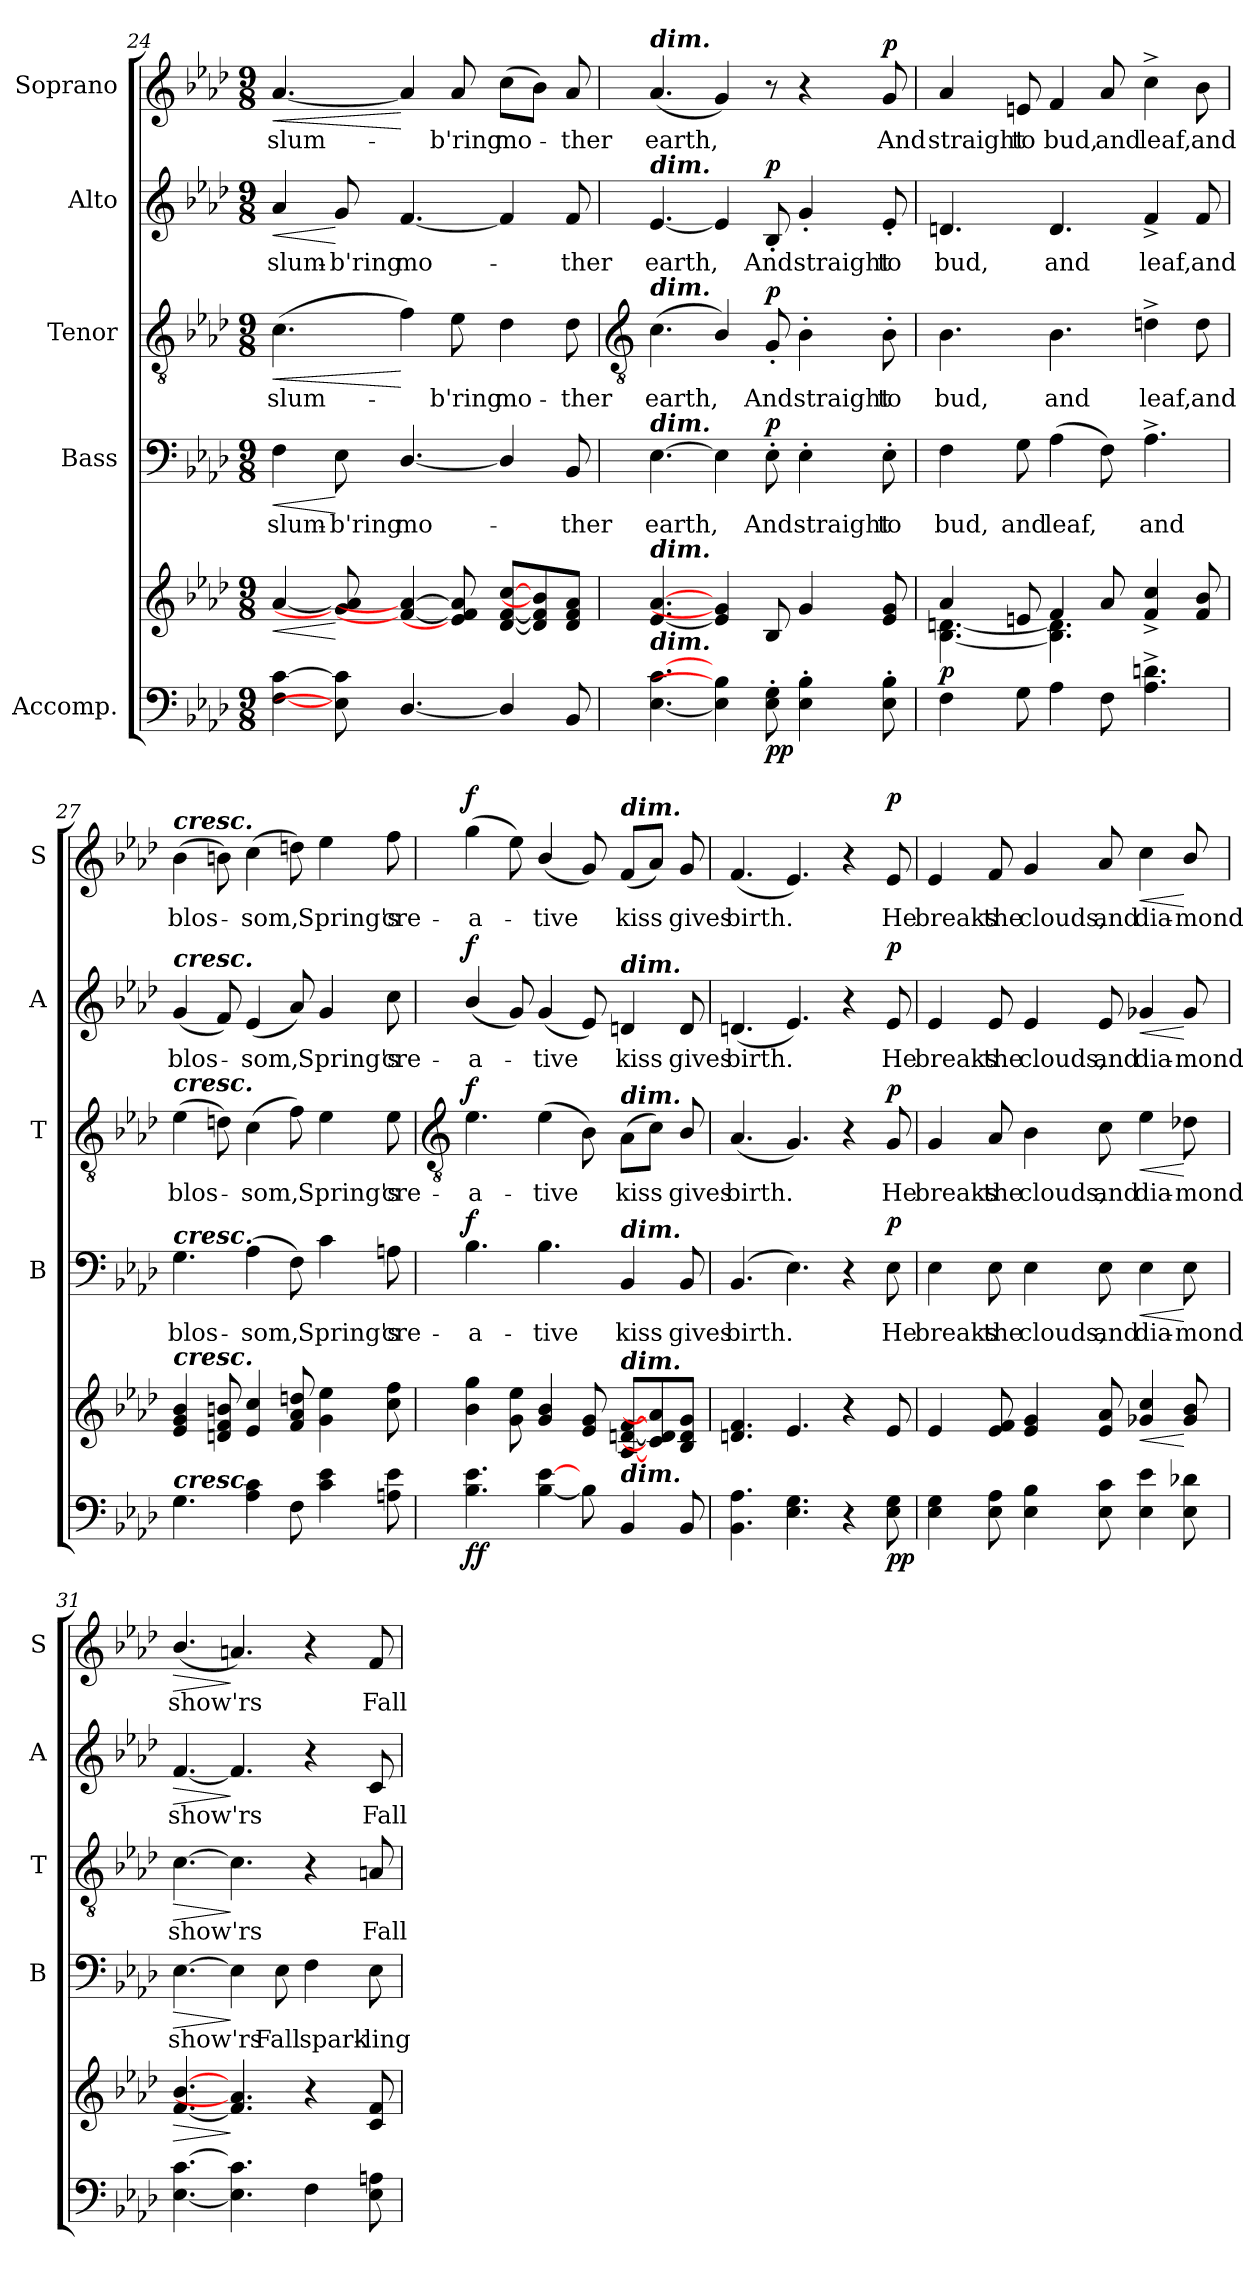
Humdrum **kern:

**kern	**kern	**dynam	**kern	**text	**dynam	**kern	**text	**dynam	**kern	**text	**dynam	**kern	**text	**dynam
*part5	*part5	*part5	*part4	*part4	*part4	*part3	*part3	*part3	*part2	*part2	*part2	*part1	*part1	*part1
*staff6	*staff5	*staff5/6	*staff4	*staff4	*staff4	*staff3	*staff3	*staff3	*staff2	*staff2	*staff2	*staff1	*staff1	*staff1
*I"Accomp.	*	*	*I"Bass	*	*	*I"Tenor	*	*	*I"Alto	*	*	*I"Soprano	*	*
*	*	*	*I'B	*	*	*I'T	*	*	*I'A	*	*	*I'S	*	*
*clefF4	*clefG2	*	*clefF4	*	*	*clefGv2	*	*	*clefG2	*	*	*clefG2	*	*
*k[b-e-a-d-]	*k[b-e-a-d-]	*	*k[b-e-a-d-]	*	*	*k[b-e-a-d-]	*	*	*k[b-e-a-d-]	*	*	*k[b-e-a-d-]	*	*
*A-:	*A-:	*	*A-:	*	*	*A-:	*	*	*A-:	*	*	*A-:	*	*
*M9/8	*M9/8	*	*M9/8	*	*	*M9/8	*	*	*M9/8	*	*	*M9/8	*	*
=24	=24	=24	=24	=24	=24	=24	=24	=24	=24	=24	=24	=24	=24	=24
!	!	!LO:HP:b	!	!LO:LY:b	!LO:HP:b	!	!LO:LY:b	!LO:HP:b	!	!LO:LY:b	!LO:HP:b	!	!LO:LY:b	!LO:HP:b
[4F [4c	[4a-	<	4F	slum-	<	(>4.c	slum-	<	4a-	slum-	<	[4.a-	slum-	<
!	!	!	!	!LO:LY:b	!	!	!	!	!	!LO:LY:b	!	!	!	!
8E-] 8c]	8g] 8a-]	[	8E-	-b'ring	[	.	.	.	8g	-b'ring	[	.	.	.
!	!	!	!	!LO:LY:b	!	!	!	!	!	!LO:LY:b	!	!	!	!
[4.D-/	4f_ 4a-_	.	[4.D-/	mo-	.	4f)	.	[	[4.f	mo-	.	4a-]	.	[
!	!	!	!	!	!	!	!LO:LY:b	!	!	!	!	!	!LO:LY:b	!
.	8e-] 8f] 8a-]	.	.	.	.	8e-	b'ring	.	.	.	.	8a-	b'ring	.
!	!	!	!	!	!	!	!LO:LY:b	!	!	!	!	!	!LO:LY:b	!
4D-/]	[8d- [8f [8ccL	.	4D-/]	.	.	4d-	mo-	.	4f]	.	.	(>8ccL	mo-	.
.	8d-] 8f] 8b-]	.	.	.	.	.	.	.	.	.	.	8b-J)	.	.
!	!	!	!	!LO:LY:b	!	!	!LO:LY:b	!	!	!LO:LY:b	!	!	!LO:LY:b	!
8BB-	8d- 8f 8a-J	.	8BB-	ther	.	8d-	-ther	.	8f	ther	.	8a-	ther	.
!!LO:LB:g=z
=25	=25	=25	=25	=25	=25	=25	=25	=25	=25	=25	=25	=25	=25	=25
*	*	*	*	*	*	*clefGv2	*	*	*	*	*	*	*	*
*	*^	*	*	*	*	*	*	*	*	*	*	*	*	*
!	!	!	!	!	!	!	!	!	!	!	!	!	!LO:TX:a:Bi:t=dim.	!	!
!	!	!	!	!	!	!	!	!	!	!LO:TX:a:Bi:t=dim.	!	!	!	!	!
!	!	!	!	!	!	!	!LO:TX:a:Bi:t=dim.	!	!	!	!	!	!	!	!
!	!	!	!	!LO:TX:a:Bi:t=dim.	!	!	!	!	!	!	!	!	!	!	!
!	!LO:TX:a:Bi:t=dim.	!	!	!	!	!	!	!	!	!	!	!	!	!	!
!LO:TX:a:Bi:t=dim.	!	!	!	!	!	!	!	!	!	!	!	!	!	!	!
!	!	!	!	!	!LO:LY:b	!	!	!LO:LY:b	!	!	!LO:LY:b	!	!	!LO:LY:b	!
[4.E- [4.c	[4.e- [4.a-	1ryy	.	[4.E-	earth,	.	(<4.c	earth,	.	[4.e-	earth,	.	(<4.a-	earth,	.
4E-] 4B-]	4e-] 4g]	.	.	4E-]	.	.	4B-/)	.	.	4e-]	.	.	4g)	.	.
!	!	!	!LO:DY:b=2	!	!LO:LY:b	!	!	!LO:LY:b	!	!	!LO:LY:b	!	!	!	!
!	!	!	!LO:DY:n=1:b	!	!	!LO:DY:b	!	!	!LO:DY:b	!	!	!LO:DY:b	!	!	!
8E-' 8G'	8B-	.	p p	8E-'	And	p	8G'	And	p	8B-'	And	p	8r	.	.
!	!	!	!	!	!LO:LY:b	!	!	!LO:LY:b	!	!	!LO:LY:b	!	!	!	!
4E-' 4B-'	4g	.	.	4E-'	straight	.	4B-'	straight	.	4g'	straight	.	4r	.	.
!	!	!	!	!	!LO:LY:b	!	!	!LO:LY:b	!	!	!LO:LY:b	!	!	!LO:LY:b	!LO:DY:b
8E-' 8B-'	8e- 8g	8ryy	.	8E-'	to	.	8B-'	to	.	8e-'	to	.	8g	And	p
=26	=26	=26	=26	=26	=26	=26	=26	=26	=26	=26	=26	=26	=26	=26	=26
!	!	!	!LO:DY:b	!	!LO:LY:b	!	!	!LO:LY:b	!	!	!LO:LY:b	!	!	!LO:LY:b	!
4F	4a-	[4.B-\ [4.dn\	p	4F	bud,	.	4.B-	bud,	.	4.dn	bud,	.	4a-	straight	.
!	!	!	!	!	!LO:LY:b	!	!	!	!	!	!	!	!	!LO:LY:b	!
8G	8en	.	.	8G	and	.	.	.	.	.	.	.	8en	to	.
!	!	!	!	!	!LO:LY:b	!	!	!LO:LY:b	!	!	!LO:LY:b	!	!	!LO:LY:b	!
4A-	4f	4.B-\] 4.d\]	.	(>4A-	leaf,	.	4.B-	and	.	4.d	and	.	4f	bud,	.
!	!	!	!	!	!	!	!	!	!	!	!	!	!	!LO:LY:b	!
8F	8a-	.	.	8F)	.	.	.	.	.	.	.	.	8a-	and	.
!	!	!	!	!	!LO:LY:b	!	!	!LO:LY:b	!	!	!LO:LY:b	!	!	!LO:LY:b	!
4.A-^ 4.dn^	4f^ 4cc^	4.ryy	.	4.A-^	and	.	4dn^	leaf,	.	4f^	leaf,	.	4cc^	leaf,	.
!	!	!	!	!	!	!	!	!LO:LY:b	!	!	!LO:LY:b	!	!	!LO:LY:b	!
.	8f 8b-	.	.	.	.	.	8d	and	.	8f	and	.	8b-	and	.
=27	=27	=27	=27	=27	=27	=27	=27	=27	=27	=27	=27	=27	=27	=27	=27
!	!	!	!	!	!	!	!	!	!	!	!	!	!LO:TX:a:Bi:t=cresc.	!	!
!	!	!	!	!	!	!	!	!	!	!LO:TX:a:Bi:t=cresc.	!	!	!	!	!
!	!	!	!	!	!	!	!LO:TX:a:Bi:t=cresc.	!	!	!	!	!	!	!	!
!	!	!	!	!LO:TX:a:Bi:t=cresc.	!	!	!	!	!	!	!	!	!	!	!
!	!LO:TX:a:Bi:t=cresc.	!	!	!	!	!	!	!	!	!	!	!	!	!	!
!LO:TX:a:Bi:t=cresc.	!	!	!	!	!	!	!	!	!	!	!	!	!	!	!
!	!	!	!	!	!LO:LY:b	!	!	!LO:LY:b	!	!	!LO:LY:b	!	!	!LO:LY:b	!
4.G	4e- 4g 4b-	1ryy	.	4.G	blos-	.	(>4e-	blos-	.	(<4g	blos-	.	(>4b-	blos-	.
.	8dn 8f 8bn	.	.	.	.	.	8dn)	.	.	8f)	.	.	8bn)	.	.
!	!	!	!	!	!LO:LY:b	!	!	!LO:LY:b	!	!	!LO:LY:b	!	!	!LO:LY:b	!
4A- 4c	4e- 4cc	.	.	(>4A-	-som,	.	(>4c	som,	.	(<4e-	som,	.	(>4cc	som,	.
8F	8f 8a- 8ddn	.	.	8F)	.	.	8f)	.	.	8a-)	.	.	8ddn)	.	.
!	!	!	!	!	!LO:LY:b	!	!	!LO:LY:b	!	!	!LO:LY:b	!	!	!LO:LY:b	!
4c 4e-	4g 4ee-	.	.	4c	Spring's	.	4e-	Spring's	.	4g	Spring's	.	4ee-	Spring's	.
!	!	!	!	!	!LO:LY:b	!	!	!LO:LY:b	!	!	!LO:LY:b	!	!	!LO:LY:b	!
8An 8e-	8cc 8ff	8ryy	.	8An	cre-	.	8e-	cre-	.	8cc	cre-	.	8ff	cre-	.
*	*v	*v	*	*	*	*	*	*	*	*	*	*	*	*	*
!!LO:LB:g=z
=28	=28	=28	=28	=28	=28	=28	=28	=28	=28	=28	=28	=28	=28	=28
*	*	*	*	*	*	*clefGv2	*	*	*	*	*	*	*	*
*	*^	*	*	*	*	*	*	*	*	*	*	*	*	*
!	!	!	!LO:DY:b=2	!	!LO:LY:b	!	!	!LO:LY:b	!	!	!LO:LY:b	!	!	!LO:LY:b	!
!	!	!	!LO:DY:n=1:b	!	!	!LO:DY:b	!	!	!LO:DY:b	!	!	!LO:DY:b	!	!	!LO:DY:b
*	*v	*v	*	*	*	*	*	*	*	*	*	*	*	*	*
4.B- 4.e-	4b- 4gg	f f	4.B-	-a-	f	4.e-	-a-	f	(<4b-/	-a-	f	(>4gg	-a-	f
.	8g 8ee-	.	.	.	.	.	.	.	8g)	.	.	8ee-)	.	.
!	!	!	!	!LO:LY:b	!	!	!LO:LY:b	!	!	!LO:LY:b	!	!	!LO:LY:b	!
[4B- [4e-	4g/ 4b-/	.	4.B-	-tive	.	(>4e-	-tive	.	(<4g	tive	.	(<4b-/	tive	.
8B-]	8e- 8g	.	.	.	.	8B-)	.	.	8e-)	.	.	8g)	.	.
!	!	!	!	!	!	!	!	!	!	!	!	!LO:TX:a:Bi:t=dim.	!	!
!	!	!	!	!	!	!	!	!	!LO:TX:a:Bi:t=dim.	!	!	!	!	!
!	!	!	!	!	!	!LO:TX:a:Bi:t=dim.	!	!	!	!	!	!	!	!
!	!	!	!LO:TX:a:Bi:t=dim.	!	!	!	!	!	!	!	!	!	!	!
!	!LO:TX:a:Bi:t=dim.	!	!	!	!	!	!	!	!	!	!	!	!	!
!LO:TX:a:Bi:t=dim.	!	!	!	!	!	!	!	!	!	!	!	!	!	!
!	!	!	!	!LO:LY:b	!	!	!LO:LY:b	!	!	!LO:LY:b	!	!	!LO:LY:b	!
4BB-	[8A- [8dn [8fL	.	4BB-	kiss	.	(>8A-L	kiss	.	4dn	kiss	.	(<8fL	kiss	.
.	8c] 8d] 8a-]	.	.	.	.	8cJ)	.	.	.	.	.	8a-J)	.	.
!	!	!	!	!LO:LY:b	!	!	!LO:LY:b	!	!	!LO:LY:b	!	!	!LO:LY:b	!
8BB-	8B- 8d 8gJ	.	8BB-	gives	.	8B-/	gives	.	8d	gives	.	8g	gives	.
=29	=29	=29	=29	=29	=29	=29	=29	=29	=29	=29	=29	=29	=29	=29
!	!	!	!	!LO:LY:b	!	!	!LO:LY:b	!	!	!LO:LY:b	!	!	!LO:LY:b	!
4.BB- 4.A-	4.dn 4.f	.	(<4.BB-	birth.	.	(<4.A-	birth.	.	(<4.dn	birth.	.	(<4.f	birth.	.
4.E- 4.G	4.e-	.	4.E-)	.	.	4.G)	.	.	4.e-)	.	.	4.e-)	.	.
4r	4r	.	4r	.	.	4r	.	.	4r	.	.	4r	.	.
!	!	!LO:DY:b=2	!	!LO:LY:b	!	!	!LO:LY:b	!	!	!LO:LY:b	!	!	!LO:LY:b	!
!	!	!LO:DY:n=1:b	!	!	!LO:DY:b	!	!	!LO:DY:b	!	!	!LO:DY:b	!	!	!LO:DY:b
8E- 8G	8e-	p p	8E-	He	p	8G	He	p	8e-	He	p	8e-	He	p
=30	=30	=30	=30	=30	=30	=30	=30	=30	=30	=30	=30	=30	=30	=30
!	!	!	!	!LO:LY:b	!	!	!LO:LY:b	!	!	!LO:LY:b	!	!	!LO:LY:b	!
4E- 4G	4e-	.	4E-	breaks	.	4G	breaks	.	4e-	breaks	.	4e-	breaks	.
!	!	!	!	!LO:LY:b	!	!	!LO:LY:b	!	!	!LO:LY:b	!	!	!LO:LY:b	!
8E- 8A-	8e- 8f	.	8E-	the	.	8A-	the	.	8e-	the	.	8f	the	.
!	!	!	!	!LO:LY:b	!	!	!LO:LY:b	!	!	!LO:LY:b	!	!	!LO:LY:b	!
4E- 4B-	4e- 4g	.	4E-	clouds,	.	4B-	clouds,	.	4e-	clouds,	.	4g	clouds,	.
!	!	!	!	!LO:LY:b	!	!	!LO:LY:b	!	!	!LO:LY:b	!	!	!LO:LY:b	!
8E- 8c	8e- 8a-	.	8E-	and	.	8c	and	.	8e-	and	.	8a-	and	.
!	!	!LO:HP:b	!	!LO:LY:b	!LO:HP:b	!	!LO:LY:b	!LO:HP:b	!	!LO:LY:b	!LO:HP:b	!	!LO:LY:b	!LO:HP:b
4E- 4e-	4g-X 4cc	<	4E-	dia-	<	4e-	dia-	<	4g-X	dia-	<	4cc	dia-	<
!	!	!	!	!LO:LY:b	!	!	!LO:LY:b	!	!	!LO:LY:b	!	!	!LO:LY:b	!
8E- 8d-X	8g-/ 8b-/	[	8E-	-mond	[	8d-X\	-mond	[	8g-/	-mond	[	8b-/	-mond	[
=31	=31	=31	=31	=31	=31	=31	=31	=31	=31	=31	=31	=31	=31	=31
!	!	!LO:HP:b	!	!LO:LY:b	!LO:HP:b	!	!LO:LY:b	!LO:HP:b	!	!LO:LY:b	!LO:HP:b	!	!LO:LY:b	!LO:HP:b
[4.E- [4.c	[4.f/ [4.b-/	>	[4.E-	show'rs	>	[4.c\	show'rs	>	[4.f/	show'rs	>	(<4.b-/	show'rs	>
4.E-] 4.c]	4.f] 4.a]	]	4E-]	.	]	4.c]	.	]	4.f]	.	]	4.an)	.	]
!	!	!	!	!LO:LY:b	!	!	!	!	!	!	!	!	!	!
.	.	.	8E-	Fall	.	.	.	.	.	.	.	.	.	.
!	!	!	!	!LO:LY:b	!	!	!	!	!	!	!	!	!	!
4F	4r	.	4F	spark-	.	4r	.	.	4r	.	.	4r	.	.
!	!	!	!	!LO:LY:b	!	!	!LO:LY:b	!	!	!LO:LY:b	!	!	!LO:LY:b	!
8E- 8An	8c 8f	.	8E-	-ling	.	8An	Fall	.	8c	Fall	.	8f	Fall	.
=	=	=	=	=	=	=	=	=	=	=	=	=	=	=
*-	*-	*-	*-	*-	*-	*-	*-	*-	*-	*-	*-	*-	*-	*-
